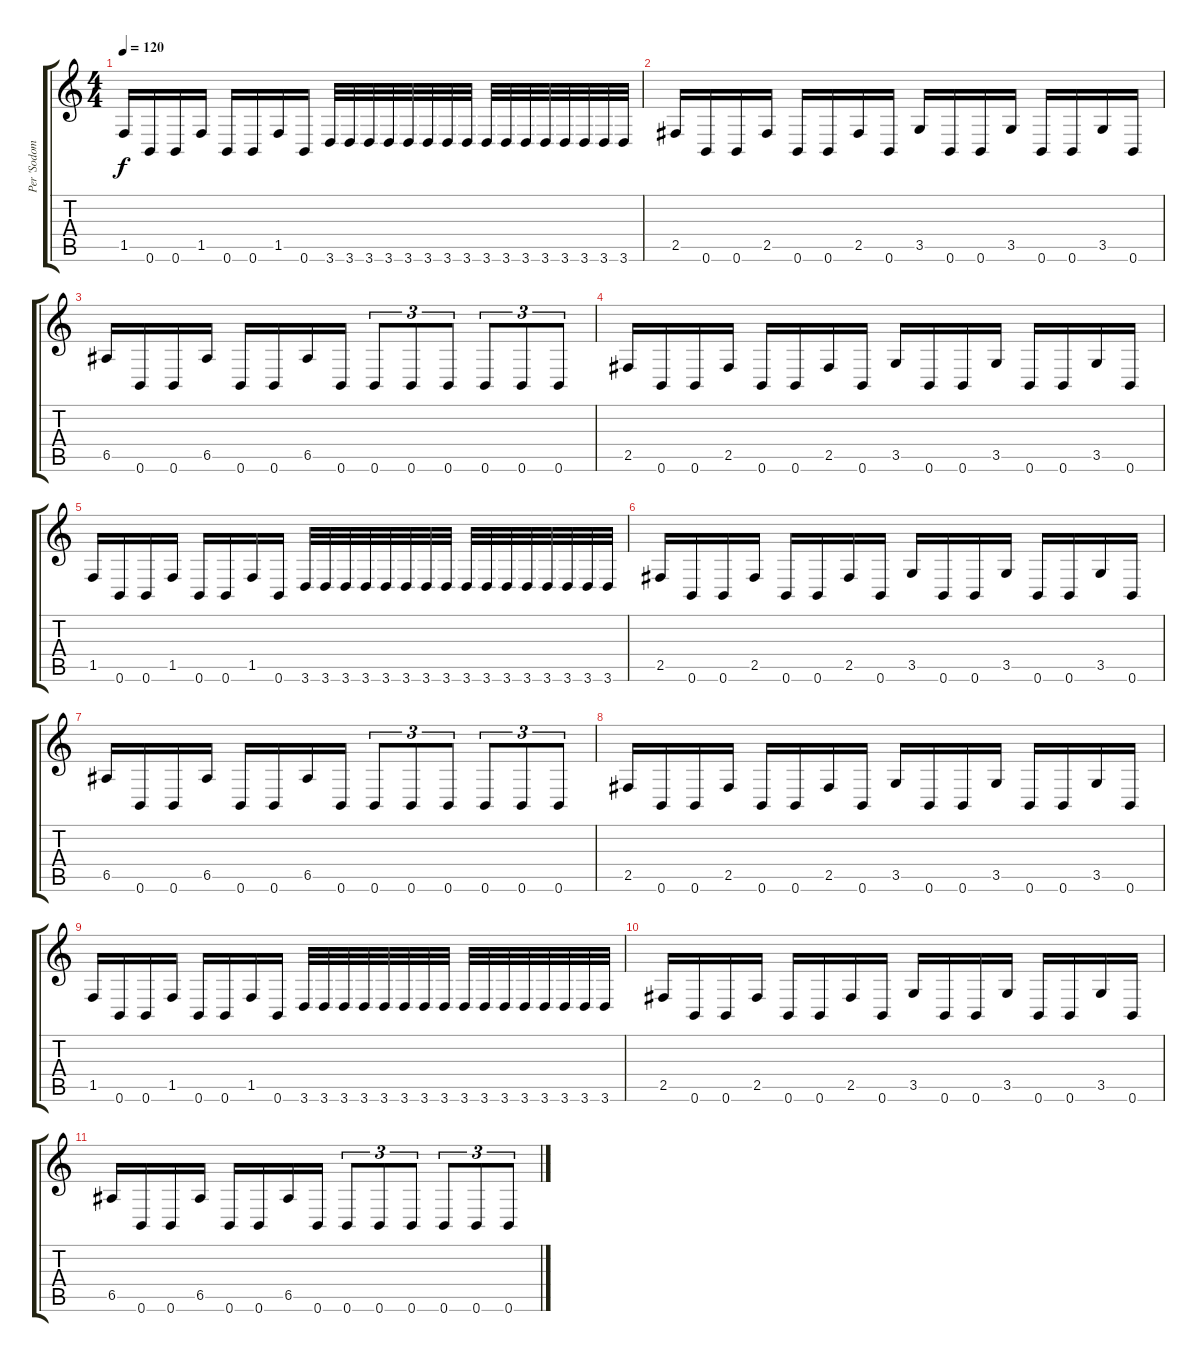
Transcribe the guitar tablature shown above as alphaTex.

\track ("Per 'Sodomizer' Eriksson" "Per 'Sodom") {instrument distortionguitar}
\staff {score tabs}
\tuning (B3 G3 D3 A2 E2 B1) {hide}
\ts (4 4)
\tempo 120
\clef g2
\ks c
1.5.16{dy f} 0.6.16 0.6.16 1.5.16 0.6.16 0.6.16 1.5.16 0.6.16 3.6.32 3.6.32 3.6.32 3.6.32 3.6.32 3.6.32 3.6.32 3.6.32 3.6.32 3.6.32 3.6.32 3.6.32 3.6.32 3.6.32 3.6.32 3.6.32 |
2.5.16 0.6.16 0.6.16 2.5.16 0.6.16 0.6.16 2.5.16 0.6.16 3.5.16 0.6.16 0.6.16 3.5.16 0.6.16 0.6.16 3.5.16 0.6.16 |
6.5.16 0.6.16 0.6.16 6.5.16 0.6.16 0.6.16 6.5.16 0.6.16 0.6.8{tu (3 2)} 0.6.8{tu (3 2)} 0.6.8{tu (3 2)} 0.6.8{tu (3 2)} 0.6.8{tu (3 2)} 0.6.8{tu (3 2)} |
2.5.16 0.6.16 0.6.16 2.5.16 0.6.16 0.6.16 2.5.16 0.6.16 3.5.16 0.6.16 0.6.16 3.5.16 0.6.16 0.6.16 3.5.16 0.6.16 |
1.5.16 0.6.16 0.6.16 1.5.16 0.6.16 0.6.16 1.5.16 0.6.16 3.6.32 3.6.32 3.6.32 3.6.32 3.6.32 3.6.32 3.6.32 3.6.32 3.6.32 3.6.32 3.6.32 3.6.32 3.6.32 3.6.32 3.6.32 3.6.32 |
2.5.16 0.6.16 0.6.16 2.5.16 0.6.16 0.6.16 2.5.16 0.6.16 3.5.16 0.6.16 0.6.16 3.5.16 0.6.16 0.6.16 3.5.16 0.6.16 |
6.5.16 0.6.16 0.6.16 6.5.16 0.6.16 0.6.16 6.5.16 0.6.16 0.6.8{tu (3 2)} 0.6.8{tu (3 2)} 0.6.8{tu (3 2)} 0.6.8{tu (3 2)} 0.6.8{tu (3 2)} 0.6.8{tu (3 2)} |
2.5.16 0.6.16 0.6.16 2.5.16 0.6.16 0.6.16 2.5.16 0.6.16 3.5.16 0.6.16 0.6.16 3.5.16 0.6.16 0.6.16 3.5.16 0.6.16 |
1.5.16 0.6.16 0.6.16 1.5.16 0.6.16 0.6.16 1.5.16 0.6.16 3.6.32 3.6.32 3.6.32 3.6.32 3.6.32 3.6.32 3.6.32 3.6.32 3.6.32 3.6.32 3.6.32 3.6.32 3.6.32 3.6.32 3.6.32 3.6.32 |
2.5.16 0.6.16 0.6.16 2.5.16 0.6.16 0.6.16 2.5.16 0.6.16 3.5.16 0.6.16 0.6.16 3.5.16 0.6.16 0.6.16 3.5.16 0.6.16 |
6.5.16 0.6.16 0.6.16 6.5.16 0.6.16 0.6.16 6.5.16 0.6.16 0.6.8{tu (3 2)} 0.6.8{tu (3 2)} 0.6.8{tu (3 2)} 0.6.8{tu (3 2)} 0.6.8{tu (3 2)} 0.6.8{tu (3 2)}
